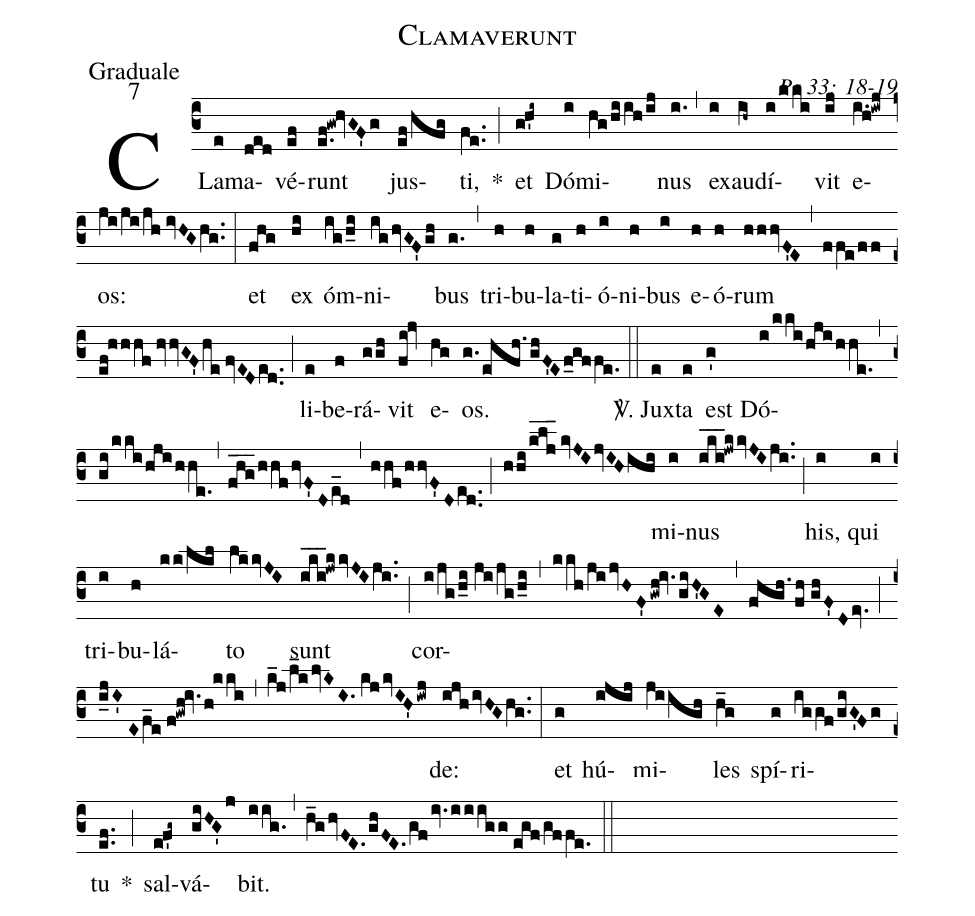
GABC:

name: Clamaverunt;
office-part: Graduale;
mode: 7;
commentary: Ps 33: 18-19;
%%
(c3) CLa(e)ma(ded)vé(ef)runt(e.f!gw!hvGF'g) jus(ef/hfg)ti,(fe..) *(;) et(gh'i~) Dó(i)mi(hg/hiih/ij)nus(i.) (,) ex(i)au(ih~)dí(i/kki)vit(ij) e(i.h!iwj)os:(ji/ji/jh//ivHGhg..) (:)
et(fhg) ex(hi) óm(ig/h_i)ni(ighvGF'gh)bus(g.) (,) tri(h)bu(h)la(g)ti(h)ó(i)ni(h)bus(i) e(h)ó(h)rum(hhhvF'E) (,) (ffe/ff//ef!hhhf//hvvGF'he//fvEDed..) (;) li(e)be(f)rá(ggh)vit(fi!jv) e(hg)os.(g./ehfh./ghF'Ef_gffe.) (::)
<sp>V/</sp>. Jux(e)ta(e) est(g') Dó(i/kki/hji/hhe.)(,)(gi/kki/hji/hhe.)(,)(fhg___/hhfhvF'De_d)(,)(hhf/hhvF'Ded..)(;)(hhi/klj___//kvJIjvIHihi)mi(i)nus(i_k_i_!jwkkvJIji..) (;) his,(i) qui(i) tri(i)bu(h)lá(kk/lkl)to(lkkvJI) sunt(i_k_i_!jwkkvJIji..) (;) cor(i/jg/h_i//ji/jg/h_i)(,)(kkh/jijvHF'gwh!iv.giH'GE)(,)(fhgh./fh//ghF'Dev.)(;)(i_jI'//Ef_e//f!gwh!iv.h!kki)(,)(k_j/l_klvKI.//kjkvIH'iwj)de:(ijhivHGhg..) (:)
et(g) hú(ijij)mi(jiigh)les(h_g) spí(g)ri(iggf/giG'Fg)tu(ef..) *(;)
sal(ef'g~)vá(giHG'j)bit.(iig.) (,) (h_ghvFE.ghFE.gfiv.iiigg//egf/gffe.) (::)
